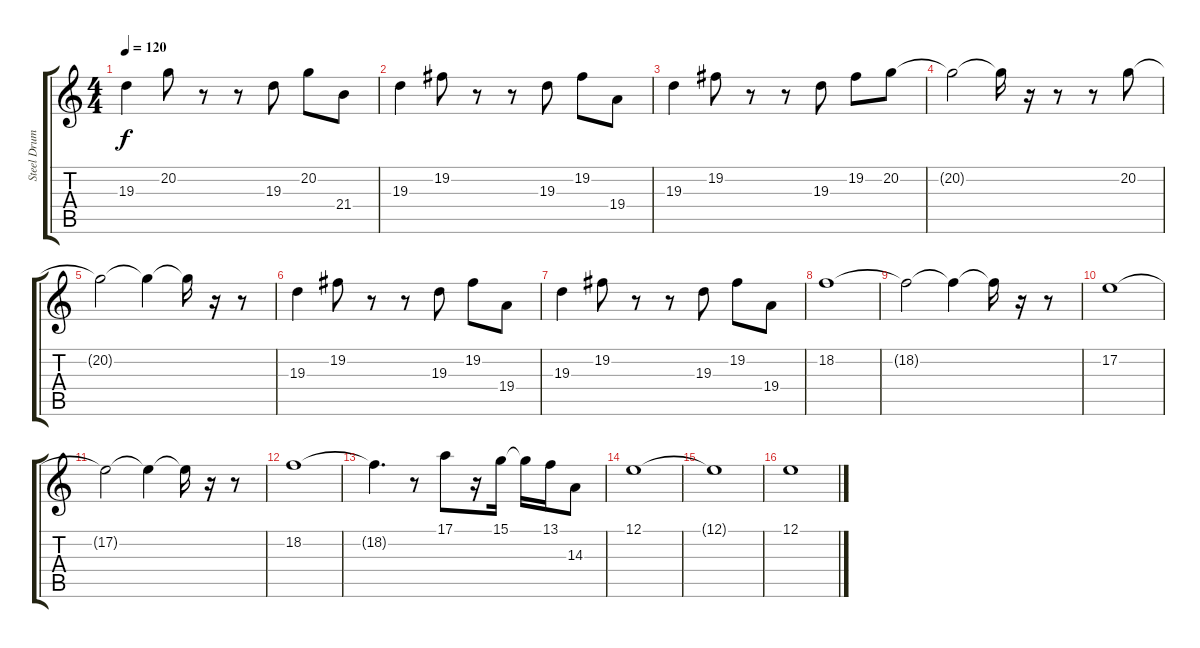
\track ("Steel Drums" "Steel Drum") {instrument steeldrums}
\staff {score tabs}
\tuning (E4 B3 G3 D3 A2 E2) {hide}
\ts (4 4)
\tempo 120
\clef g2
\ks c
19.3.4{dy f} 20.2.8 r.8 r.8 19.3.8 20.2.8 21.4.8 |
19.3.4 19.2.8 r.8 r.8 19.3.8 19.2.8 19.4.8 |
19.3.4 19.2.8 r.8 r.8 19.3.8 19.2.8 20.2.8 |
20.2{t}.2 20.2{t}.16 r.16 r.8 r.8 20.2.8 |
20.2{t}.2 20.2{t}.4 20.2{t}.16 r.16 r.8 |
19.3.4 19.2.8 r.8 r.8 19.3.8 19.2.8 19.4.8 |
19.3.4 19.2.8 r.8 r.8 19.3.8 19.2.8 19.4.8 |
18.2.1 |
18.2{t}.2 18.2{t}.4 18.2{t}.16 r.16 r.8 |
17.2.1 |
17.2{t}.2 17.2{t}.4 17.2{t}.16 r.16 r.8 |
18.2.1 |
18.2{t}.4{d} r.8 17.1.8 r.16 15.1.16 15.1{t}.16 13.1.16 14.3.8 |
12.1.1 |
12.1{t}.1 |
12.1.1
